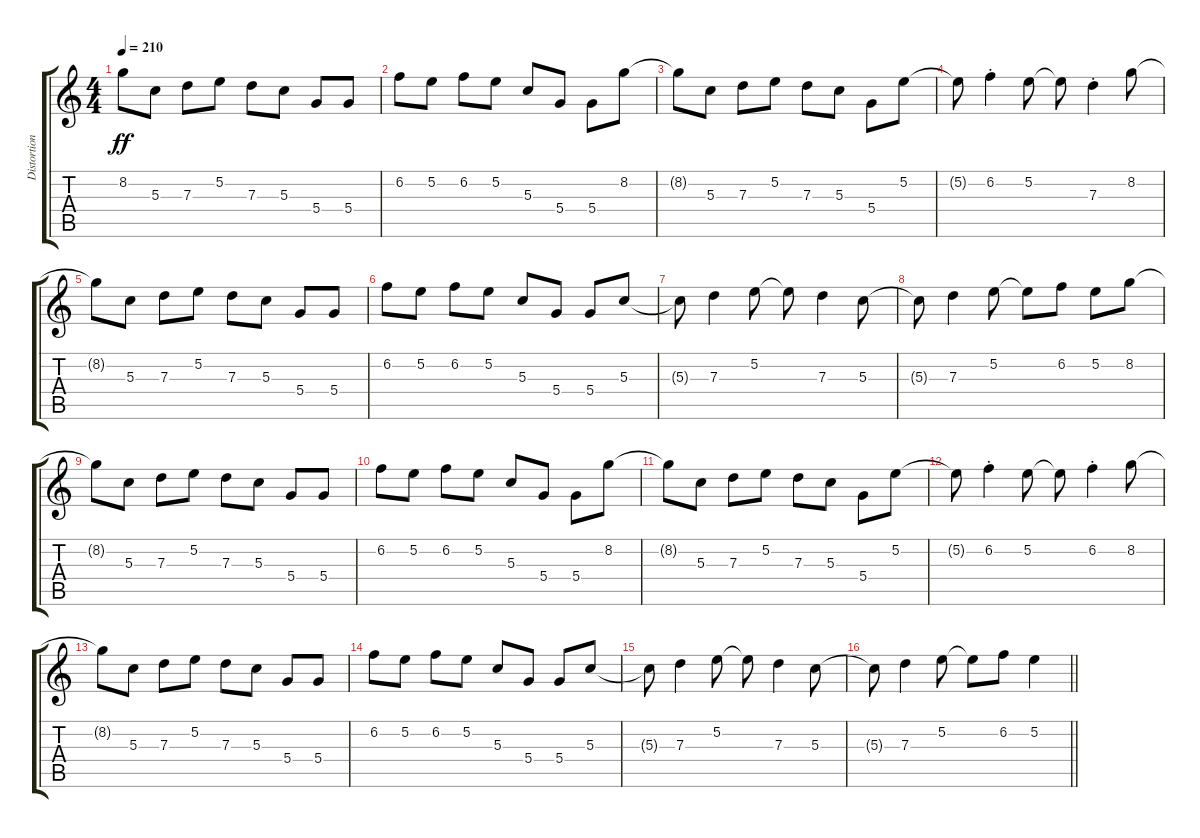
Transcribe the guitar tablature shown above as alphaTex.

\track ("Distortion Guitar 1" "Distortion") {instrument distortionguitar}
\staff {score tabs}
\tuning (E4 B3 G3 D3 A2 D2) {hide}
\ts (4 4)
\tempo 210
\clef g2
\ks c
8.2{t}.8{dy ff} 5.3.8 7.3.8 5.2.8 7.3.8 5.3.8 5.4.8 5.4.8 |
6.2.8 5.2.8 6.2.8 5.2.8 5.3.8 5.4.8 5.4.8 8.2.8 |
8.2{t}.8 5.3.8 7.3.8 5.2.8 7.3.8 5.3.8 5.4.8 5.2.8 |
5.2{t}.8 6.2{st}.4 5.2.8 5.2{t}.8 7.3{st}.4 8.2.8 |
8.2{t}.8 5.3.8 7.3.8 5.2.8 7.3.8 5.3.8 5.4.8 5.4.8 |
6.2.8 5.2.8 6.2.8 5.2.8 5.3.8 5.4.8 5.4.8 5.3.8 |
5.3{t}.8 7.3.4 5.2.8 5.2{t}.8 7.3.4 5.3.8 |
5.3{t}.8 7.3.4 5.2.8 5.2{t}.8 6.2.8 5.2.8 8.2.8 |
8.2{t}.8 5.3.8 7.3.8 5.2.8 7.3.8 5.3.8 5.4.8 5.4.8 |
6.2.8 5.2.8 6.2.8 5.2.8 5.3.8 5.4.8 5.4.8 8.2.8 |
8.2{t}.8 5.3.8 7.3.8 5.2.8 7.3.8 5.3.8 5.4.8 5.2.8 |
5.2{t}.8 6.2{st}.4 5.2.8 5.2{t}.8 6.2{st}.4 8.2.8 |
8.2{t}.8 5.3.8 7.3.8 5.2.8 7.3.8 5.3.8 5.4.8 5.4.8 |
6.2.8 5.2.8 6.2.8 5.2.8 5.3.8 5.4.8 5.4.8 5.3.8 |
5.3{t}.8 7.3.4 5.2.8 5.2{t}.8 7.3.4 5.3.8 |
\barLineRight lightlight
5.3{t}.8 7.3.4 5.2.8 5.2{t}.8 6.2.8 5.2.4
